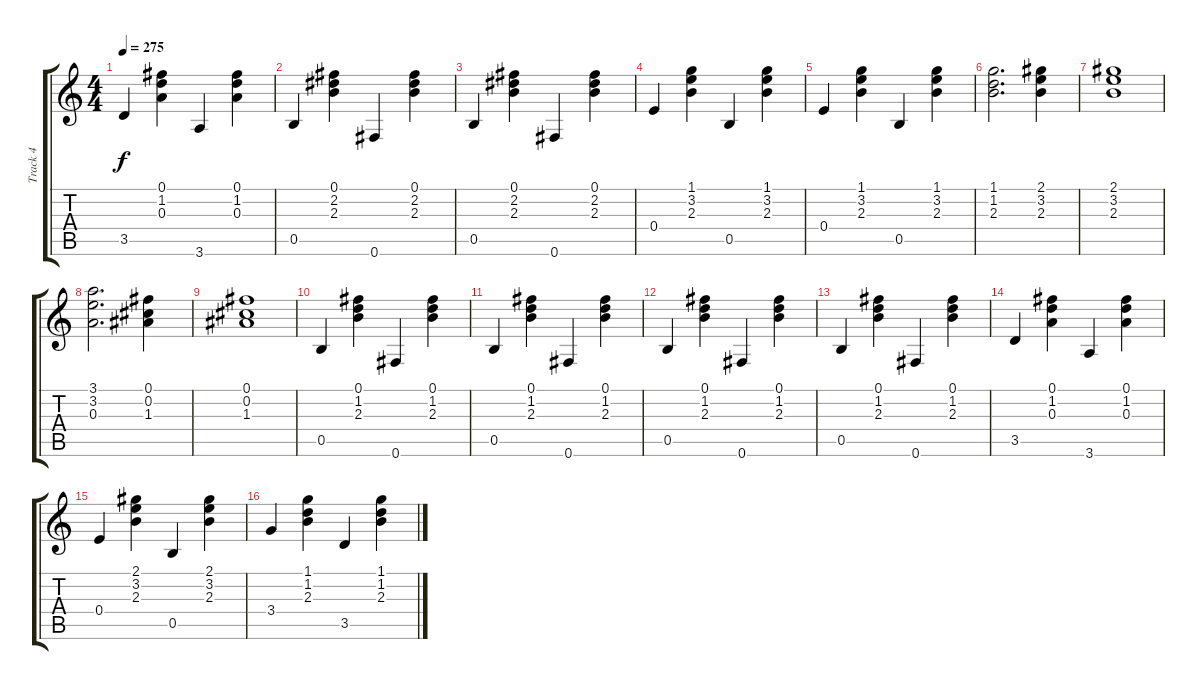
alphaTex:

\track ("Track 4" "Track 4") {instrument acousticguitarsteel}
\staff {score tabs}
\tuning (Gb4 Db4 A3 E3 B2 Gb2) {hide}
\ts (4 4)
\tempo 275
\clef g2
\ks c
3.5.4{dy f} (0.1 1.2 0.3).4 3.6.4 (0.1 1.2 0.3).4 |
0.5.4 (0.1 2.2 2.3).4 0.6.4 (0.1 2.2 2.3).4 |
0.5.4 (0.1 2.2 2.3).4 0.6.4 (0.1 2.2 2.3).4 |
0.4.4 (1.1 3.2 2.3).4 0.5.4 (1.1 3.2 2.3).4 |
0.4.4 (1.1 3.2 2.3).4 0.5.4 (1.1 3.2 2.3).4 |
(1.1 1.2 2.3).2{d} (2.1 3.2 2.3).4 |
(2.1 3.2 2.3).1 |
(3.1 3.2 0.3).2{d} (0.1 0.2 1.3).4 |
(0.1 0.2 1.3).1 |
0.5.4 (0.1 1.2 2.3).4 0.6.4 (0.1 1.2 2.3).4 |
0.5.4 (0.1 1.2 2.3).4 0.6.4 (0.1 1.2 2.3).4 |
0.5.4 (0.1 1.2 2.3).4 0.6.4 (0.1 1.2 2.3).4 |
0.5.4 (0.1 1.2 2.3).4 0.6.4 (0.1 1.2 2.3).4 |
3.5.4 (0.1 1.2 0.3).4 3.6.4 (0.1 1.2 0.3).4 |
0.4.4 (2.1 3.2 2.3).4 0.5.4 (2.1 3.2 2.3).4 |
3.4.4 (1.1 1.2 2.3).4 3.5.4 (1.1 1.2 2.3).4
